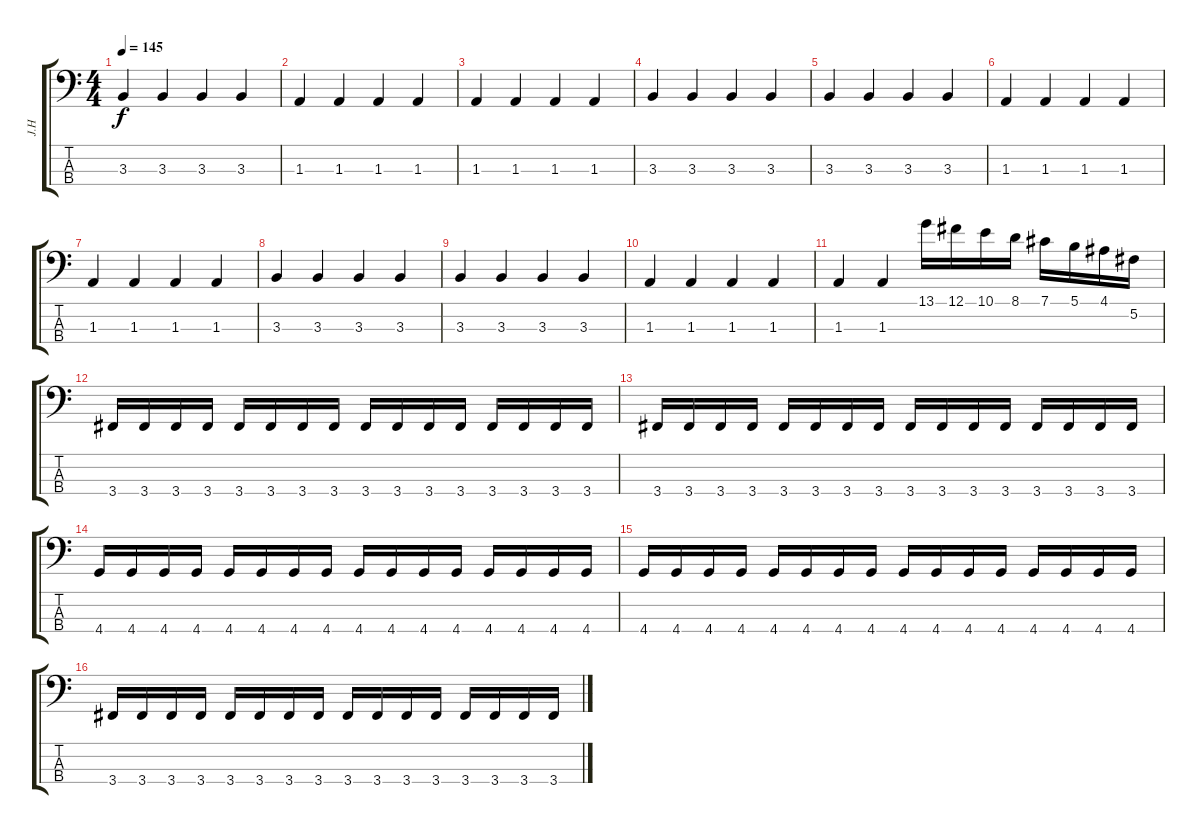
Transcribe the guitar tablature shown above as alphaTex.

\track ("J.H" "J.H") {instrument electricbassfinger}
\staff {score tabs}
\tuning (Gb2 Db2 Ab1 Eb1) {hide}
\ts (4 4)
\tempo 145
\clef f4
\ks c
3.3.4{dy f} 3.3.4 3.3.4 3.3.4 |
1.3.4 1.3.4 1.3.4 1.3.4 |
1.3.4 1.3.4 1.3.4 1.3.4 |
3.3.4 3.3.4 3.3.4 3.3.4 |
3.3.4 3.3.4 3.3.4 3.3.4 |
1.3.4 1.3.4 1.3.4 1.3.4 |
1.3.4 1.3.4 1.3.4 1.3.4 |
3.3.4 3.3.4 3.3.4 3.3.4 |
3.3.4 3.3.4 3.3.4 3.3.4 |
1.3.4 1.3.4 1.3.4 1.3.4 |
1.3.4 1.3.4 13.1.16 12.1.16 10.1.16 8.1.16 7.1.16 5.1.16 4.1.16 5.2.16 |
3.4.16 3.4.16 3.4.16 3.4.16 3.4.16 3.4.16 3.4.16 3.4.16 3.4.16 3.4.16 3.4.16 3.4.16 3.4.16 3.4.16 3.4.16 3.4.16 |
3.4.16 3.4.16 3.4.16 3.4.16 3.4.16 3.4.16 3.4.16 3.4.16 3.4.16 3.4.16 3.4.16 3.4.16 3.4.16 3.4.16 3.4.16 3.4.16 |
4.4.16 4.4.16 4.4.16 4.4.16 4.4.16 4.4.16 4.4.16 4.4.16 4.4.16 4.4.16 4.4.16 4.4.16 4.4.16 4.4.16 4.4.16 4.4.16 |
4.4.16 4.4.16 4.4.16 4.4.16 4.4.16 4.4.16 4.4.16 4.4.16 4.4.16 4.4.16 4.4.16 4.4.16 4.4.16 4.4.16 4.4.16 4.4.16 |
3.4.16 3.4.16 3.4.16 3.4.16 3.4.16 3.4.16 3.4.16 3.4.16 3.4.16 3.4.16 3.4.16 3.4.16 3.4.16 3.4.16 3.4.16 3.4.16
